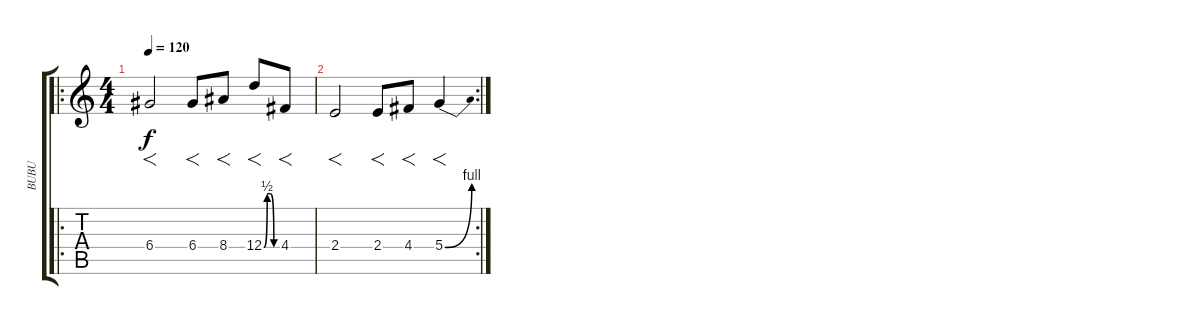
\track ("BUBU" "BUBU") {instrument overdrivenguitar}
\staff {score tabs}
\tuning (E4 B3 G3 D3 A2 E2) {hide}
\ro
\ts (4 4)
\tempo 120
\clef g2
\ks c
6.4.2{f dy f} 6.4.8{f} 8.4.8{f} 12.4{be (custom 0 0 15 2 30 2 45 0 60 0)}.8{f} 4.4.8{f} |
\rc 2
2.4.2{f} 2.4.8{f} 4.4.8{f} 5.4{be (bend 0 0 60 4)}.4{f}
